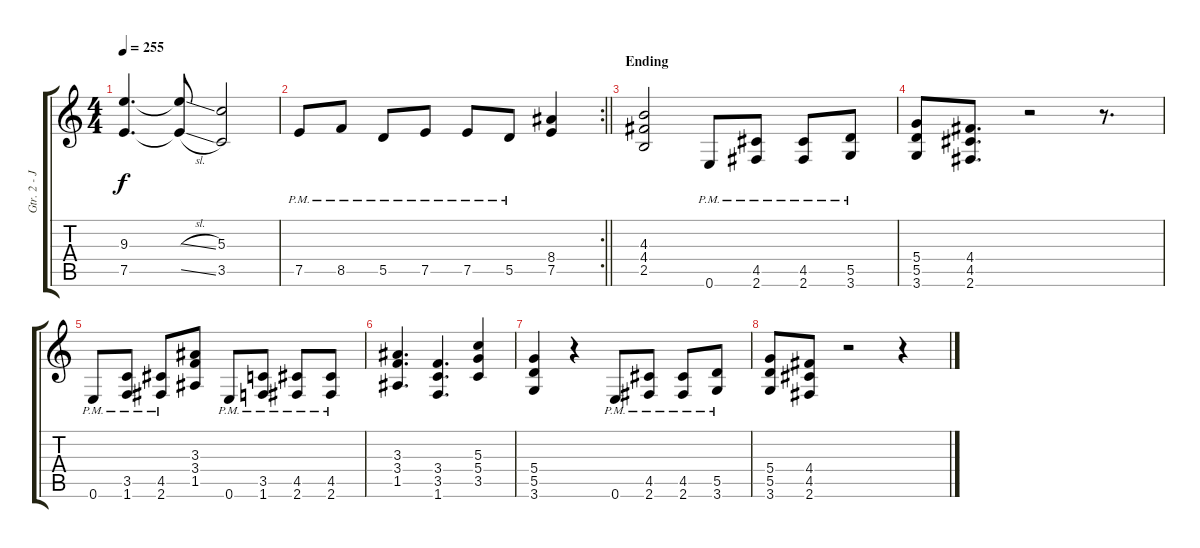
\track ("Gtr. 2 - Jason" "Gtr. 2 - J") {instrument distortionguitar}
\staff {score tabs}
\tuning (E4 B3 G3 D3 A2 E2) {hide}
\ts (4 4)
\tempo 255
\clef g2
\ks c
(9.3 7.5).4{d dy f} (9.3{sl t} 7.5{sl t}).8 (5.3 3.5).2 |
\rc 2
\barLineRight lightlight
7.5{pm}.8 8.5{pm}.8 5.5{pm}.8 7.5{pm}.8 7.5{pm}.8 5.5{pm}.8 (8.4 7.5).4 |
\section ("" "Ending")
(4.3 4.4 2.5).2 0.6{pm}.8 (4.5{pm} 2.6{pm}).8 (4.5{pm} 2.6{pm}).8 (5.5{pm} 3.6{pm}).8 |
(5.4 5.5 3.6).8 (4.4 4.5 2.6).8{d} r.2 r.8{d} |
0.6{pm}.8 (3.5{pm} 1.6{pm}).8 (4.5{pm} 2.6{pm}).8 (3.3 3.4 1.5).8 0.6{pm}.8 (3.5{pm} 1.6{pm}).8 (4.5{pm} 2.6{pm}).8 (4.5{pm} 2.6{pm}).8 |
(3.3 3.4 1.5).4{d} (3.4 3.5 1.6).4{d} (5.3 5.4 3.5).4 |
(5.4 5.5 3.6).4 r.4 0.6{pm}.8 (4.5{pm} 2.6{pm}).8 (4.5{pm} 2.6{pm}).8 (5.5{pm} 3.6{pm}).8 |
(5.4 5.5 3.6).8 (4.4 4.5 2.6).8 r.2 r.4
